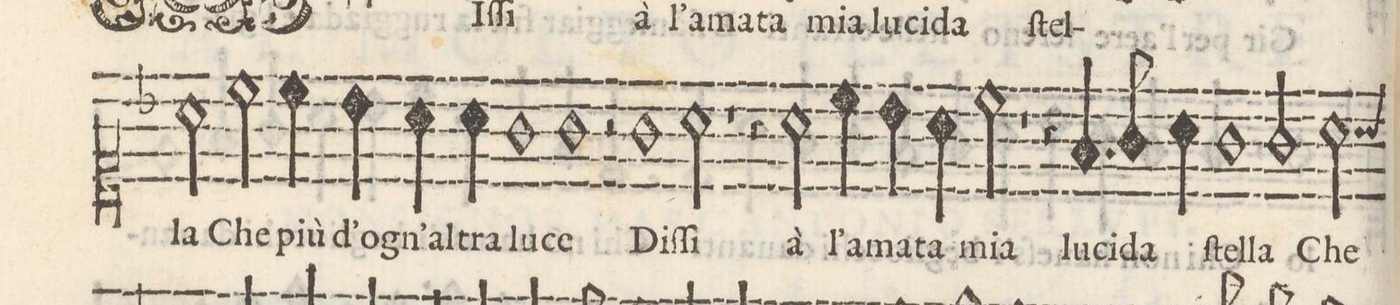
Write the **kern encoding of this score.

**kern	**text
*I"CANTO	*
*clefC1	*
*k[b-]	*
*met(C)	*
*M2/1	*
=4-	=4-
2a\	-la
2cc\	Che
4cc\	più
4b-\	d'ogn'
4a\	al-
4a\	-tra
=5-	=5-
1g	lu-
1g	-ce
=6-	=6-
2r	.
1g	Diſ-
2a\	-ſi
=7-	=7-
1r	.
4r	.
2a\	à
4cc\	l'a-
=8-	=8-
4b-\	-ma-
4a\	-ta
2cc\	mia
1r	.
=9-	=9-
4r	.
4.f/	lu-
8g/	-ci-
4a\	-da
1g	ſtel-
=10-	=10-
2g/	-la
2a\	Che
*custos:a	*
*-	*-
